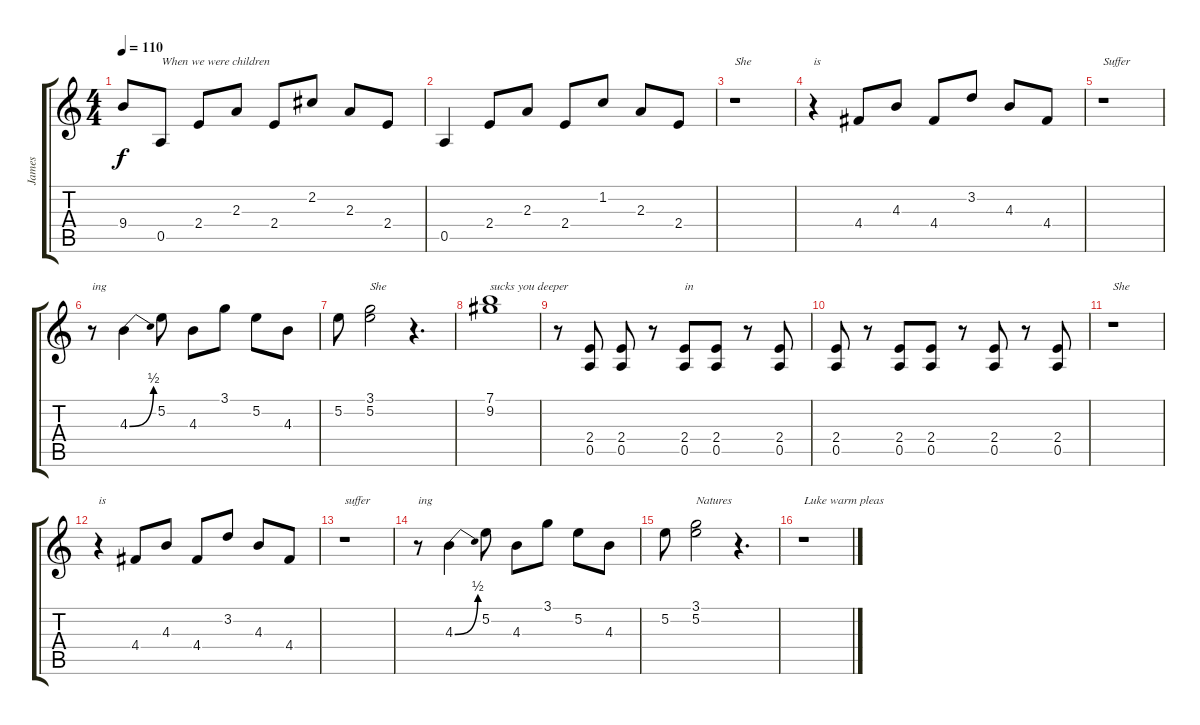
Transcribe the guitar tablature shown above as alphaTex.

\track ("James" "James") {instrument distortionguitar}
\staff {score tabs}
\tuning (E4 B3 G3 D3 A2 E2) {hide}
\ts (4 4)
\tempo 110
\clef g2
\ks c
9.4{t}.8{dy f} 0.5.8{txt "When we were children"} 2.4.8 2.3.8 2.4.8 2.2.8 2.3.8 2.4.8 |
0.5.4 2.4.8 2.3.8 2.4.8 1.2.8 2.3.8 2.4.8 |
r.1{txt "She"} |
r.4{txt "is"} 4.4.8 4.3.8 4.4.8 3.2.8 4.3.8 4.4.8 |
r.1{txt "Suffer"} |
r.8{txt "ing"} 4.3{be (bend 0 0 60 2)}.4 5.2.8 4.3.8 3.1.8 5.2.8 4.3.8 |
5.2.8 (3.1 5.2).2{txt "She"} r.4{d} |
(7.1 9.2).1{txt "sucks you deeper"} |
r.8 (2.4 0.5).8 (2.4 0.5).8 r.8 (2.4 0.5).8{txt "in"} (2.4 0.5).8 r.8 (2.4 0.5).8 |
(2.4 0.5).8 r.8 (2.4 0.5).8 (2.4 0.5).8 r.8 (2.4 0.5).8 r.8 (2.4 0.5).8 |
r.1{txt "She"} |
r.4{txt "is"} 4.4.8 4.3.8 4.4.8 3.2.8 4.3.8 4.4.8 |
r.1{txt "suffer"} |
r.8{txt "ing"} 4.3{be (bend 0 0 60 2)}.4 5.2.8 4.3.8 3.1.8 5.2.8 4.3.8 |
5.2.8 (3.1 5.2).2{txt "Natures"} r.4{d} |
r.1{txt "Luke warm pleas"}
